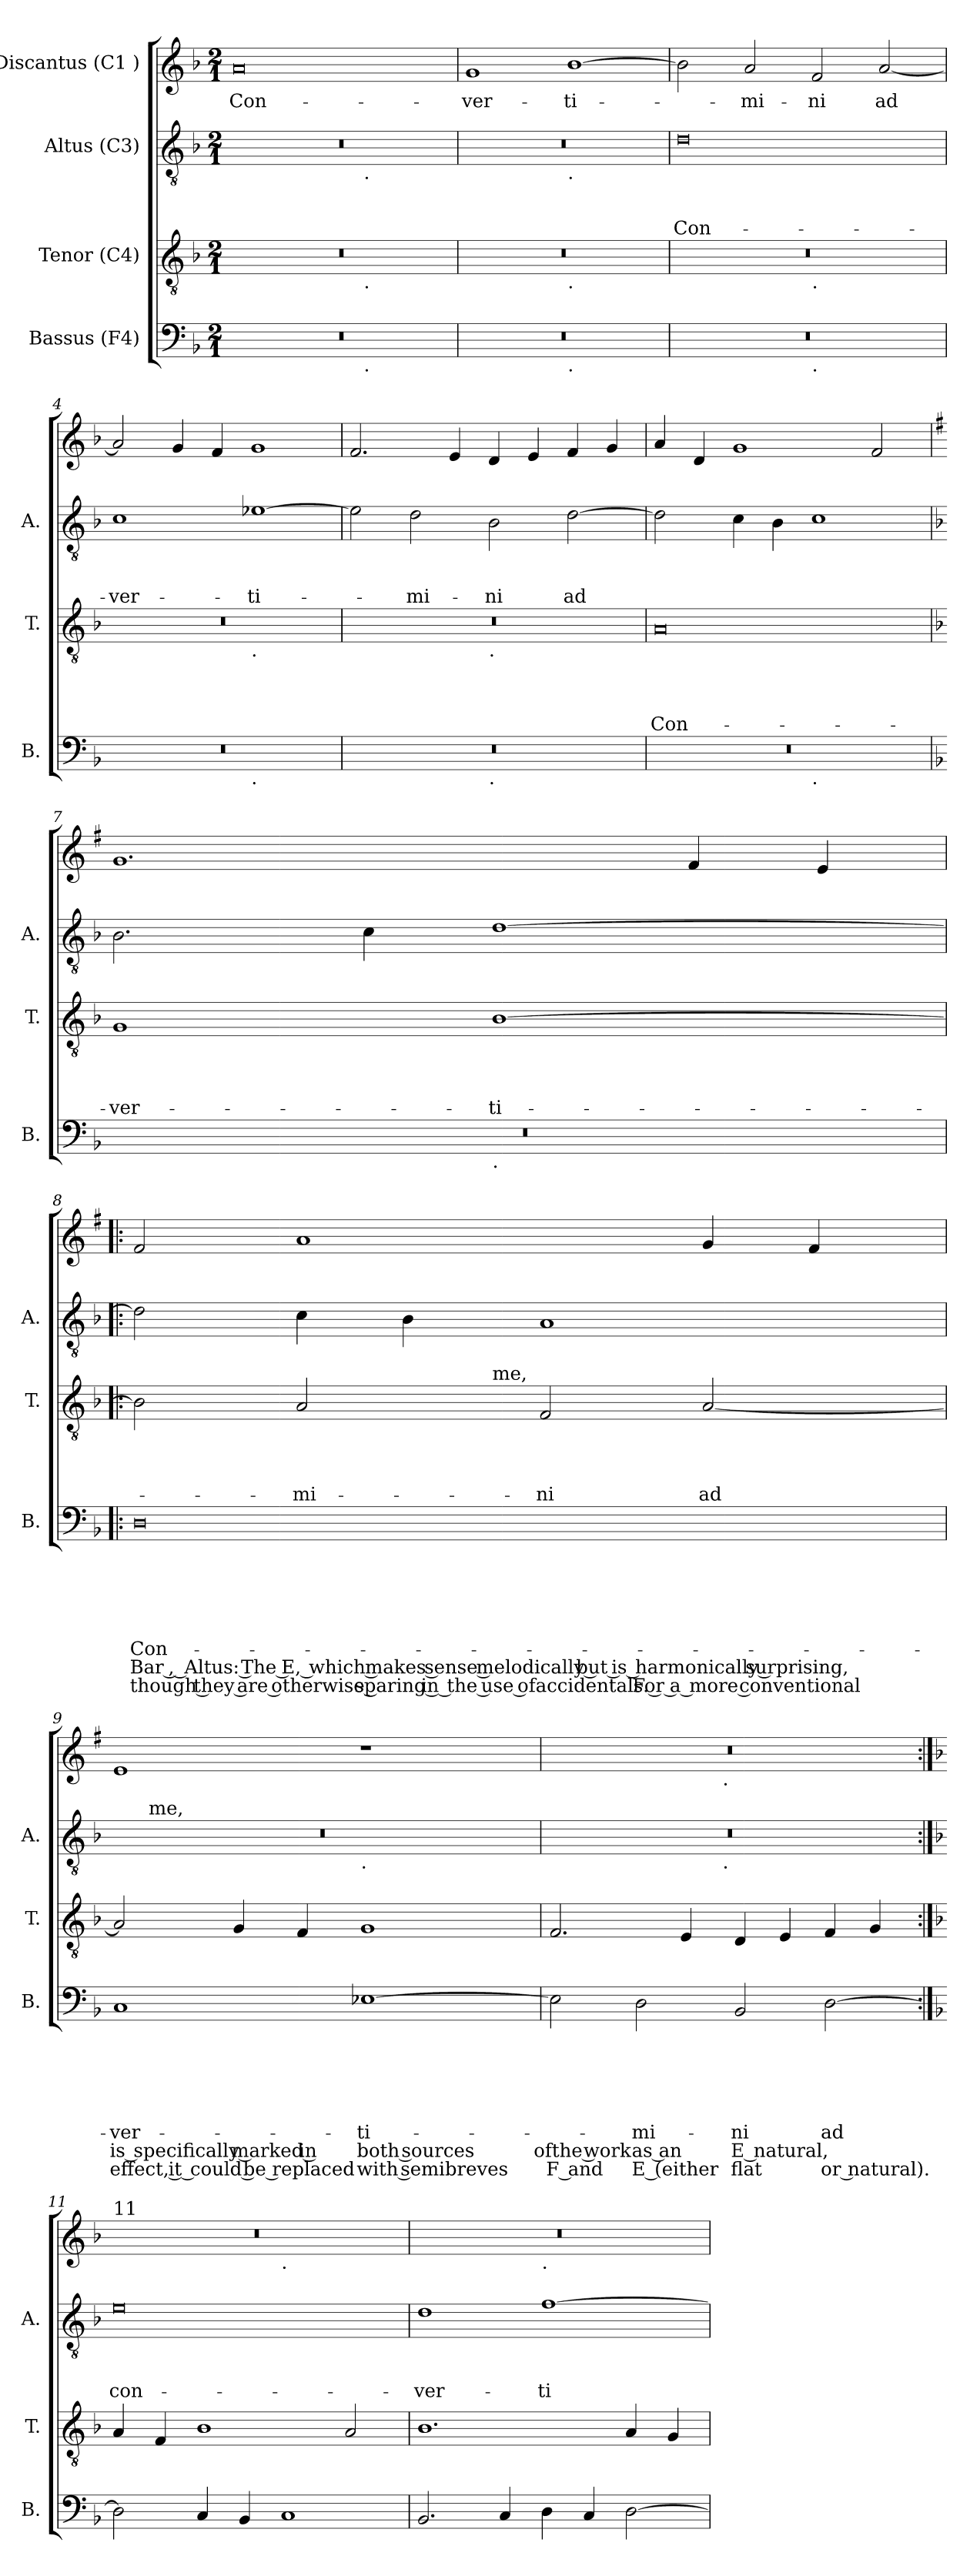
**kern	**text	**text	**text	**text	**text	**text	**text	**text	**kern	**text	**text	**text	**text	**kern	**text	**text	**text	**kern	**text
*part4	*part4	*part4	*part4	*part4	*part4	*part4	*part4	*part4	*part3	*part3	*part3	*part3	*part3	*part2	*part2	*part2	*part2	*part1	*part1
*staff4	*staff4	*staff4	*staff4	*staff4	*staff4	*staff4	*staff4	*staff4	*staff3	*staff3	*staff3	*staff3	*staff3	*staff2	*staff2	*staff2	*staff2	*staff1	*staff1
*I"Bassus (F4)	*	*	*	*	*	*	*	*	*I"Tenor (C4)	*	*	*	*	*I"Altus (C3)	*	*	*	*I"Discantus (C1 )	*
*I'B.	*	*	*	*	*	*	*	*	*I'T.	*	*	*	*	*I'A.	*	*	*	*	*
*clefF4	*	*	*	*	*	*	*	*	*clefGv2	*	*	*	*	*clefGv2	*	*	*	*clefG2	*
*k[b-]	*	*	*	*	*	*	*	*	*k[b-]	*	*	*	*	*k[b-]	*	*	*	*k[b-]	*
*F:	*	*	*	*	*	*	*	*	*F:	*	*	*	*	*F:	*	*	*	*F:	*
*M2/1	*	*	*	*	*	*	*	*	*M2/1	*	*	*	*	*M2/1	*	*	*	*M2/1	*
=1	=1	=1	=1	=1	=1	=1	=1	=1	=1	=1	=1	=1	=1	=1	=1	=1	=1	=1	=1
!	!	!	!	!	!	!	!	!	!	!	!	!	!	!	!	!	!	!	!LO:LY:b
*^	*	*	*	*	*	*	*	*	*^	*	*	*	*	*^	*	*	*	*	*
0r	1ryy	.	.	.	.	.	.	.	.	0r	1ryy	.	.	.	.	0r	1ryy	.	.	.	0a	Con-
.	8ryy	.	.	.	.	.	.	.	.	.	8ryy	.	.	.	.	.	8ryy	.	.	.	.	.
!	!	!	!	!	!	!	!	!	!	!	!	!	!	!	!	!	!LO:TX:b:t=.	!	!	!	!	!
!	!	!	!	!	!	!	!	!	!	!	!LO:TX:b:t=.	!	!	!	!	!	!	!	!	!	!	!
!	!LO:TX:b:t=.	!	!	!	!	!	!	!	!	!	!	!	!	!	!	!	!	!	!	!	!	!
.	2..ryy	.	.	.	.	.	.	.	.	.	2..ryy	.	.	.	.	.	2..ryy	.	.	.	.	.
=2	=2	=2	=2	=2	=2	=2	=2	=2	=2	=2	=2	=2	=2	=2	=2	=2	=2	=2	=2	=2	=2	=2
!	!	!	!	!	!	!	!	!	!	!	!	!	!	!	!	!	!	!	!	!	!	!LO:LY:b
0r	1ryy	.	.	.	.	.	.	.	.	0r	1ryy	.	.	.	.	0r	1ryy	.	.	.	1g	-ver-
!	!	!	!	!	!	!	!	!	!	!	!	!	!	!	!	!	!LO:TX:b:t=.	!	!	!	!	!
!	!	!	!	!	!	!	!	!	!	!	!LO:TX:b:t=.	!	!	!	!	!	!	!	!	!	!	!
!	!LO:TX:b:t=.	!	!	!	!	!	!	!	!	!	!	!	!	!	!	!	!	!	!	!	!	!
!	!	!	!	!	!	!	!	!	!	!	!	!	!	!	!	!	!	!	!	!	!	!LO:LY:b
.	1ryy	.	.	.	.	.	.	.	.	.	1ryy	.	.	.	.	.	1ryy	.	.	.	[>1b-	-ti-
=3	=3	=3	=3	=3	=3	=3	=3	=3	=3	=3	=3	=3	=3	=3	=3	=3	=3	=3	=3	=3	=3	=3
!	!	!	!	!	!	!	!	!	!	!	!	!	!	!	!	!	!	!	!	!LO:LY:b	!	!
*	*	*	*	*	*	*	*	*	*	*	*	*	*	*	*	*v	*v	*	*	*	*	*
0r	1ryy	.	.	.	.	.	.	.	.	0r	1ryy	.	.	.	.	0d	.	.	Con-	2b-\]	.
!	!	!	!	!	!	!	!	!	!	!	!	!	!	!	!	!	!	!	!	!	!LO:LY:b
.	.	.	.	.	.	.	.	.	.	.	.	.	.	.	.	.	.	.	.	2a/	-mi-
!	!	!	!	!	!	!	!	!	!	!	!LO:TX:b:t=.	!	!	!	!	!	!	!	!	!	!
!	!LO:TX:b:t=.	!	!	!	!	!	!	!	!	!	!	!	!	!	!	!	!	!	!	!	!
!	!	!	!	!	!	!	!	!	!	!	!	!	!	!	!	!	!	!	!	!	!LO:LY:b
.	1ryy	.	.	.	.	.	.	.	.	.	1ryy	.	.	.	.	.	.	.	.	2f/	-ni
!	!	!	!	!	!	!	!	!	!	!	!	!	!	!	!	!	!	!	!	!	!LO:LY:b
.	.	.	.	.	.	.	.	.	.	.	.	.	.	.	.	.	.	.	.	[<2a/	ad
=4	=4	=4	=4	=4	=4	=4	=4	=4	=4	=4	=4	=4	=4	=4	=4	=4	=4	=4	=4	=4	=4
!	!	!	!	!	!	!	!	!	!	!	!	!	!	!	!	!	!	!	!LO:LY:b	!	!
0r	1ryy	.	.	.	.	.	.	.	.	0r	1ryy	.	.	.	.	1c	.	.	-ver-	2a/]	.
.	.	.	.	.	.	.	.	.	.	.	.	.	.	.	.	.	.	.	.	4g/	.
.	.	.	.	.	.	.	.	.	.	.	.	.	.	.	.	.	.	.	.	4f/	.
!	!	!	!	!	!	!	!	!	!	!	!LO:TX:b:t=.	!	!	!	!	!	!	!	!	!	!
!	!LO:TX:b:t=.	!	!	!	!	!	!	!	!	!	!	!	!	!	!	!	!	!	!	!	!
!	!	!	!	!	!	!	!	!	!	!	!	!	!	!	!	!	!	!	!LO:LY:b	!	!
.	1ryy	.	.	.	.	.	.	.	.	.	1ryy	.	.	.	.	[>1e-X	.	.	-ti-	1g	.
=5	=5	=5	=5	=5	=5	=5	=5	=5	=5	=5	=5	=5	=5	=5	=5	=5	=5	=5	=5	=5	=5
0r	1ryy	.	.	.	.	.	.	.	.	0r	1ryy	.	.	.	.	2e-\]	.	.	.	2.f/	.
!	!	!	!	!	!	!	!	!	!	!	!	!	!	!	!	!	!	!	!LO:LY:b	!	!
.	.	.	.	.	.	.	.	.	.	.	.	.	.	.	.	2d\	.	.	-mi-	.	.
.	.	.	.	.	.	.	.	.	.	.	.	.	.	.	.	.	.	.	.	4e/	.
!	!	!	!	!	!	!	!	!	!	!	!LO:TX:b:t=.	!	!	!	!	!	!	!	!	!	!
!	!LO:TX:b:t=.	!	!	!	!	!	!	!	!	!	!	!	!	!	!	!	!	!	!	!	!
!	!	!	!	!	!	!	!	!	!	!	!	!	!	!	!	!	!	!	!LO:LY:b	!	!
.	1ryy	.	.	.	.	.	.	.	.	.	1ryy	.	.	.	.	2B-\	.	.	-ni	4d/	.
.	.	.	.	.	.	.	.	.	.	.	.	.	.	.	.	.	.	.	.	4e/	.
!	!	!	!	!	!	!	!	!	!	!	!	!	!	!	!	!	!	!	!LO:LY:b	!	!
.	.	.	.	.	.	.	.	.	.	.	.	.	.	.	.	[<2d\	.	.	ad	4f/	.
.	.	.	.	.	.	.	.	.	.	.	.	.	.	.	.	.	.	.	.	4g/	.
!!LO:LB:g=z
=6	=6	=6	=6	=6	=6	=6	=6	=6	=6	=6	=6	=6	=6	=6	=6	=6	=6	=6	=6	=6	=6
!	!	!	!	!	!	!	!	!	!	!	!	!	!	!	!LO:LY:b	!	!	!	!	!	!
*	*	*	*	*	*	*	*	*	*	*v	*v	*	*	*	*	*	*	*	*	*	*
0r	1ryy	.	.	.	.	.	.	.	.	0A	.	.	.	Con-	2d\]	.	.	.	4a/	.
.	.	.	.	.	.	.	.	.	.	.	.	.	.	.	.	.	.	.	4d/	.
.	.	.	.	.	.	.	.	.	.	.	.	.	.	.	4c\	.	.	.	1g	.
.	.	.	.	.	.	.	.	.	.	.	.	.	.	.	4B-\	.	.	.	.	.
!	!LO:TX:b:t=.	!	!	!	!	!	!	!	!	!	!	!	!	!	!	!	!	!	!	!
.	1ryy	.	.	.	.	.	.	.	.	.	.	.	.	.	1c	.	.	.	.	.
.	.	.	.	.	.	.	.	.	.	.	.	.	.	.	.	.	.	.	2f/	.
=7	=7	=7	=7	=7	=7	=7	=7	=7	=7	=7	=7	=7	=7	=7	=7	=7	=7	=7	=7	=7
*	*	*	*	*	*	*	*	*	*	*	*	*	*	*	*	*	*	*	*k[f#]	*
*	*	*	*	*	*	*	*	*	*	*	*	*	*	*	*	*	*	*	*G:	*
!	!	!	!	!	!	!	!	!	!	!	!	!	!	!LO:LY:b	!	!	!	!	!	!
0r	1ryy	.	.	.	.	.	.	.	.	1G	.	.	.	-ver-	2.B-\	.	.	.	1.g	.
.	.	.	.	.	.	.	.	.	.	.	.	.	.	.	4c\	.	.	.	.	.
!	!LO:TX:b:t=.	!	!	!	!	!	!	!	!	!	!	!	!	!	!	!	!	!	!	!
!	!	!	!	!	!	!	!	!	!	!	!	!	!	!LO:LY:b	!	!	!	!	!	!
.	1ryy	.	.	.	.	.	.	.	.	[>1B-	.	.	.	-ti-	[>1d	.	.	.	.	.
.	.	.	.	.	.	.	.	.	.	.	.	.	.	.	.	.	.	.	4f#/	.
.	.	.	.	.	.	.	.	.	.	.	.	.	.	.	.	.	.	.	4e/	.
=8!|:	=8!|:	=8!|:	=8!|:	=8!|:	=8!|:	=8!|:	=8!|:	=8!|:	=8!|:	=8!|:	=8!|:	=8!|:	=8!|:	=8!|:	=8!|:	=8!|:	=8!|:	=8!|:	=8!|:	=8!|:
!	!	!	!	!	!	!	!LO:LY:b	!LO:LY:b	!LO:LY:b	!	!	!	!	!	!	!	!	!	!	!
*v	*v	*	*	*	*	*	*	*	*	*^	*	*	*	*	*	*	*	*	*	*
0D	.	.	.	.	.	Con-	Bar , Altus: The E, which makes sense melodically but is harmonically surprising,	though they are otherwise sparing in the use ofaccidentals. For a more conventional	2B-\]	2...ryy	.	.	.	.	2d\]	.	.	.	2f#/	.
!	!	!	!	!	!	!	!	!	!	!	!	!	!	!LO:LY:b	!	!	!	!	!	!
.	.	.	.	.	.	.	.	.	2A/	.	.	.	.	-mi-	4c\	.	.	.	1a	.
.	.	.	.	.	.	.	.	.	.	.	.	.	.	.	4B-\	.	.	.	.	.
!	!	!	!	!	!	!	!	!	!	!LO:TX:a:t=me,	!	!	!	!	!	!	!	!	!	!
.	.	.	.	.	.	.	.	.	.	1ryy	.	.	.	.	.	.	.	.	.	.
!	!	!	!	!	!	!	!	!	!	!	!	!	!	!LO:LY:b	!	!	!	!	!	!
.	.	.	.	.	.	.	.	.	2F/	.	.	.	.	-ni	1A	.	.	.	.	.
!	!	!	!	!	!	!	!	!	!	!	!	!	!	!LO:LY:b	!	!	!	!	!	!
.	.	.	.	.	.	.	.	.	[<2A/	.	.	.	.	ad	.	.	.	.	4g/	.
.	.	.	.	.	.	.	.	.	.	.	.	.	.	.	.	.	.	.	4f#/	.
.	.	.	.	.	.	.	.	.	.	16ryy	.	.	.	.	.	.	.	.	.	.
=9	=9	=9	=9	=9	=9	=9	=9	=9	=9	=9	=9	=9	=9	=9	=9	=9	=9	=9	=9	=9
!	!	!	!	!	!	!LO:LY:b	!LO:LY:b	!LO:LY:b	!	!	!	!	!	!	!	!	!	!	!	!
*	*	*	*	*	*	*	*	*	*	*	*	*	*	*	*^	*	*	*	*	*
*	*	*	*	*	*	*	*	*	*v	*v	*	*	*	*	*	*^	*	*	*	*	*
1C	.	.	.	.	.	-ver-	is specifically marked in	effect, it could be replaced	2A/]	.	.	.	.	0r	16.ryy	1ryy	.	.	.	1e	.
!	!	!	!	!	!	!	!	!	!	!	!	!	!	!	!LO:TX:a:t=me,	!	!	!	!	!	!
.	.	.	.	.	.	.	.	.	.	.	.	.	.	.	1ryy	.	.	.	.	.	.
.	.	.	.	.	.	.	.	.	4G/	.	.	.	.	.	.	.	.	.	.	.	.
.	.	.	.	.	.	.	.	.	4F/	.	.	.	.	.	.	.	.	.	.	.	.
!	!	!	!	!	!	!	!	!	!	!	!	!	!	!	!	!LO:TX:b:t=.	!	!	!	!	!
!	!	!	!	!	!	!LO:LY:b	!LO:LY:b	!LO:LY:b	!	!	!	!	!	!	!	!	!	!	!	!	!
[>1E-X	.	.	.	.	.	-ti-	both sources	with semibreves	1G	.	.	.	.	.	.	1ryy	.	.	.	1r	.
.	.	.	.	.	.	.	.	.	.	.	.	.	.	.	2ryy	.	.	.	.	.	.
.	.	.	.	.	.	.	.	.	.	.	.	.	.	.	4ryy	.	.	.	.	.	.
.	.	.	.	.	.	.	.	.	.	.	.	.	.	.	8ryy	.	.	.	.	.	.
.	.	.	.	.	.	.	.	.	.	.	.	.	.	.	32ryy	.	.	.	.	.	.
=10	=10	=10	=10	=10	=10	=10	=10	=10	=10	=10	=10	=10	=10	=10	=10	=10	=10	=10	=10	=10	=10
!	!	!	!	!	!	!	!LO:LY:b:rj	!LO:LY:b:rj	!	!	!	!	!	!	!	!	!	!	!	!	!
*	*	*	*	*	*	*	*	*	*	*	*	*	*	*	*v	*v	*	*	*	*^	*
2E-\]	.	.	.	.	.	.	ofthe work	F and	2.F/	.	.	.	.	0r	2ryy	.	.	.	0r	2ryy	.
!	!	!	!	!	!	!LO:LY:b	!LO:LY:b	!LO:LY:b	!	!	!	!	!	!	!	!	!	!	!	!	!
2D\	.	.	.	.	.	-mi-	as an	E (either	.	.	.	.	.	.	4...ryy	.	.	.	.	4...ryy	.
.	.	.	.	.	.	.	.	.	4E/	.	.	.	.	.	.	.	.	.	.	.	.
!	!	!	!	!	!	!	!	!	!	!	!	!	!	!	!	!	!	!	!	!LO:TX:b:t=.	!
!	!	!	!	!	!	!	!	!	!	!	!	!	!	!	!LO:TX:b:t=.	!	!	!	!	!	!
.	.	.	.	.	.	.	.	.	.	.	.	.	.	.	1ryy	.	.	.	.	1ryy	.
!	!	!	!	!	!	!LO:LY:b	!LO:LY:b	!LO:LY:b	!	!	!	!	!	!	!	!	!	!	!	!	!
2BB-/	.	.	.	.	.	-ni	E natural,	flat	4D/	.	.	.	.	.	.	.	.	.	.	.	.
.	.	.	.	.	.	.	.	.	4E/	.	.	.	.	.	.	.	.	.	.	.	.
!	!	!	!	!	!	!LO:LY:b	!	!LO:LY:b	!	!	!	!	!	!	!	!	!	!	!	!	!
[<2D\	.	.	.	.	.	ad	.	or natural).	4F/	.	.	.	.	.	.	.	.	.	.	.	.
.	.	.	.	.	.	.	.	.	4G/	.	.	.	.	.	.	.	.	.	.	.	.
.	.	.	.	.	.	.	.	.	.	.	.	.	.	.	32ryy	.	.	.	.	32ryy	.
*	*	*	*	*	*	*	*	*	*	*	*	*	*	*v	*v	*	*	*	*	*	*
!!LO:LB:g=z	!!
=11:|!	=11:|!	=11:|!	=11:|!	=11:|!	=11:|!	=11:|!	=11:|!	=11:|!	=11:|!	=11:|!	=11:|!	=11:|!	=11:|!	=11:|!	=11:|!	=11:|!	=11:|!	=11:|!	=11:|!	=11:|!
*	*	*	*	*	*	*	*	*	*	*	*	*	*	*	*	*	*	*k[b-]	*	*
*	*	*	*	*	*	*	*	*	*	*	*	*	*	*	*	*	*	*F:	*	*
*	*	*	*	*	*	*	*	*	*	*	*	*	*	*^	*	*	*	*	*	*
!	!	!	!	!	!	!	!	!	!	!	!	!	!	!	!	!	!	!	!LO:TX:a:t=11	!	!
!	!	!	!	!	!	!	!	!	!	!	!	!	!	!	!	!	!	!LO:LY:b	!	!	!
*	*	*	*	*	*	*	*	*	*	*	*	*	*	*v	*v	*	*	*	*	*	*
2D\]	.	.	.	.	.	.	.	.	4A/	.	.	.	.	0e	.	.	con-	0r	1ryy	.
.	.	.	.	.	.	.	.	.	4F/	.	.	.	.	.	.	.	.	.	.	.
4C/	.	.	.	.	.	.	.	.	1B-	.	.	.	.	.	.	.	.	.	.	.
4BB-/	.	.	.	.	.	.	.	.	.	.	.	.	.	.	.	.	.	.	.	.
!	!	!	!	!	!	!	!	!	!	!	!	!	!	!	!	!	!	!	!LO:TX:b:t=.	!
1C	.	.	.	.	.	.	.	.	.	.	.	.	.	.	.	.	.	.	1ryy	.
.	.	.	.	.	.	.	.	.	2A/	.	.	.	.	.	.	.	.	.	.	.
=12	=12	=12	=12	=12	=12	=12	=12	=12	=12	=12	=12	=12	=12	=12	=12	=12	=12	=12	=12	=12
!	!	!	!	!	!	!	!	!	!	!	!	!	!	!	!	!	!LO:LY:b	!	!	!
2.BB-/	.	.	.	.	.	.	.	.	1.B-	.	.	.	.	1d	.	.	-ver-	0r	1ryy	.
4C/	.	.	.	.	.	.	.	.	.	.	.	.	.	.	.	.	.	.	.	.
!	!	!	!	!	!	!	!	!	!	!	!	!	!	!	!	!	!	!	!LO:TX:b:t=.	!
!	!	!	!	!	!	!	!	!	!	!	!	!	!	!	!	!	!LO:LY:b	!	!	!
4D\	.	.	.	.	.	.	.	.	.	.	.	.	.	[>1f	.	.	-ti-	.	1ryy	.
4C/	.	.	.	.	.	.	.	.	.	.	.	.	.	.	.	.	.	.	.	.
[>2D\	.	.	.	.	.	.	.	.	4A/	.	.	.	.	.	.	.	.	.	.	.
.	.	.	.	.	.	.	.	.	4G/	.	.	.	.	.	.	.	.	.	.	.
*	*	*	*	*	*	*	*	*	*	*	*	*	*	*	*	*	*	*v	*v	*
=	=	=	=	=	=	=	=	=	=	=	=	=	=	=	=	=	=	=	=
*-	*-	*-	*-	*-	*-	*-	*-	*-	*-	*-	*-	*-	*-	*-	*-	*-	*-	*-	*-
